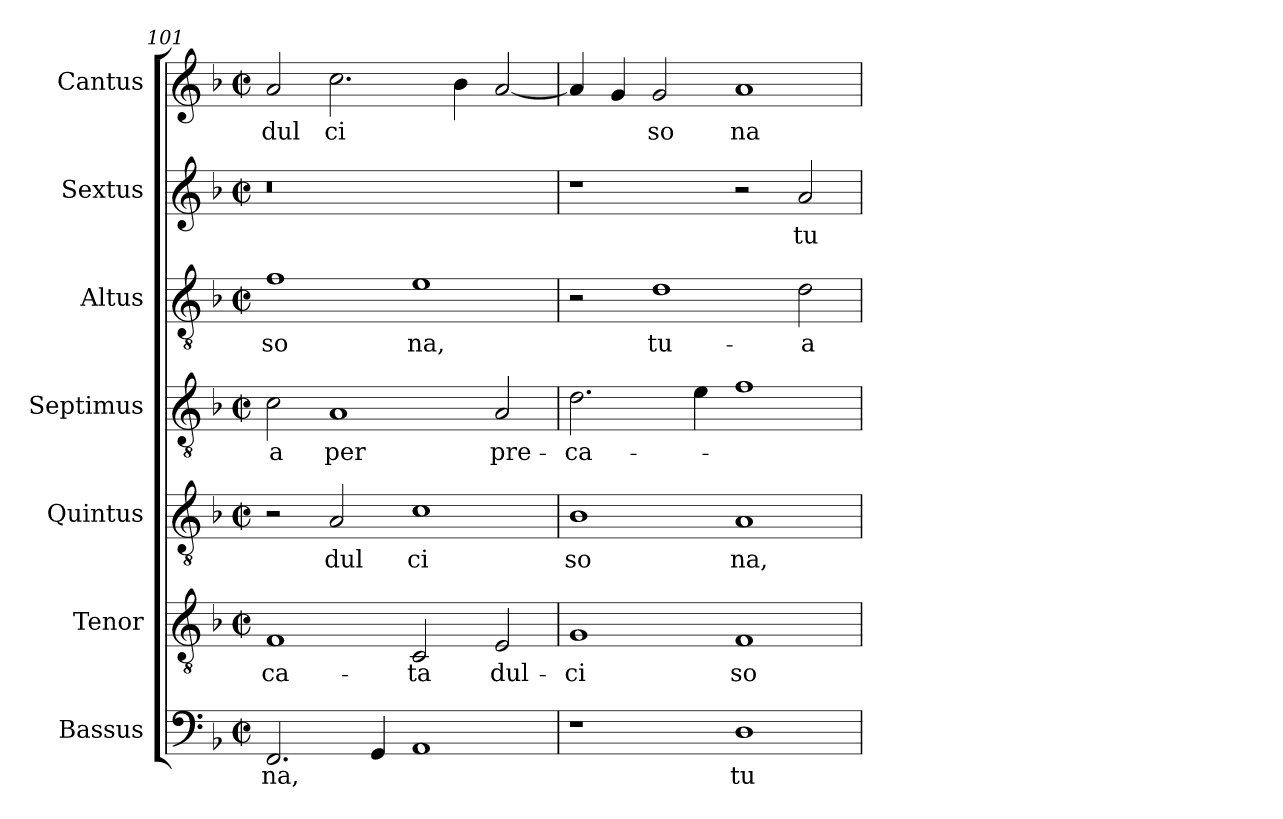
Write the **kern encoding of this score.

**kern	**text	**kern	**text	**kern	**text	**kern	**text	**kern	**text	**kern	**text	**kern	**text
*part7	*part7	*part6	*part6	*part5	*part5	*part4	*part4	*part3	*part3	*part2	*part2	*part1	*part1
*staff7	*staff7	*staff6	*staff6	*staff5	*staff5	*staff4	*staff4	*staff3	*staff3	*staff2	*staff2	*staff1	*staff1
*I"Bassus	*	*I"Tenor	*	*I"Quintus	*	*I"Septimus	*	*I"Altus	*	*I"Sextus	*	*I"Cantus	*
*clefF4	*	*clefGv2	*	*clefGv2	*	*clefGv2	*	*clefGv2	*	*clefG2	*	*clefG2	*
*k[b-]	*	*k[b-]	*	*k[b-]	*	*k[b-]	*	*k[b-]	*	*k[b-]	*	*k[b-]	*
*F:	*	*F:	*	*F:	*	*F:	*	*F:	*	*F:	*	*F:	*
*M2/2	*	*M2/2	*	*M2/2	*	*M2/2	*	*M2/2	*	*M2/2	*	*M2/2	*
*met(c|)	*	*met(c|)	*	*met(c|)	*	*met(c|)	*	*met(c|)	*	*met(c|)	*	*met(c|)	*
=101	=101	=101	=101	=101	=101	=101	=101	=101	=101	=101	=101	=101	=101
!	!LO:LY:b	!	!LO:LY:b:cj	!	!	!	!LO:LY:b:cj	!	!LO:LY:b:cj	!	!	!	!LO:LY:b:cj
2.FF/	-na,	1F	-ca-	2r	.	2c\	-a	1f	so	0r	.	2a/	dul
!	!	!	!	!	!LO:LY:b:cj	!	!LO:LY:b:cj	!	!	!	!	!	!LO:LY:b:cj
.	.	.	.	2A/	dul	1A	per	.	.	.	.	2.cc\	ci
4GG/	.	.	.	.	.	.	.	.	.	.	.	.	.
!	!	!	!LO:LY:b:cj	!	!LO:LY:b:cj	!	!	!	!LO:LY:b:cj	!	!	!	!
1AA	.	2C/	-ta	1c	ci	.	.	1e	na,	.	.	.	.
.	.	.	.	.	.	.	.	.	.	.	.	4b-\	.
!	!	!	!LO:LY:b:cj	!	!	!	!LO:LY:b:cj	!	!	!	!	!	!
.	.	2E/	dul-	.	.	2A/	pre-	.	.	.	.	[>2a/	.
!!LO:LB:g=z
=102	=102	=102	=102	=102	=102	=102	=102	=102	=102	=102	=102	=102	=102
!	!	!	!LO:LY:b:cj	!	!LO:LY:b:cj	!	!LO:LY:b:cj	!	!	!	!	!	!
1r	.	1G	-ci	1B-	so	2.d\	-ca-	2r	.	1r	.	4a/]	.
.	.	.	.	.	.	.	.	.	.	.	.	4g/	.
!	!	!	!	!	!	!	!	!	!LO:LY:b:cj	!	!	!	!LO:LY:b:cj
.	.	.	.	.	.	.	.	1d	tu-	.	.	2g/	so
.	.	.	.	.	.	4e\	.	.	.	.	.	.	.
!	!LO:LY:b:cj	!	!LO:LY:b:cj	!	!LO:LY:b:cj	!	!	!	!	!	!	!	!LO:LY:b:cj
1D	tu-	1F	so	1A	na,	1f	.	.	.	2r	.	1a	na
!	!	!	!	!	!	!	!	!	!LO:LY:b:cj	!	!LO:LY:b:cj	!	!
.	.	.	.	.	.	.	.	2d\	-a	2a/	tu	.	.
=	=	=	=	=	=	=	=	=	=	=	=	=	=
*-	*-	*-	*-	*-	*-	*-	*-	*-	*-	*-	*-	*-	*-
